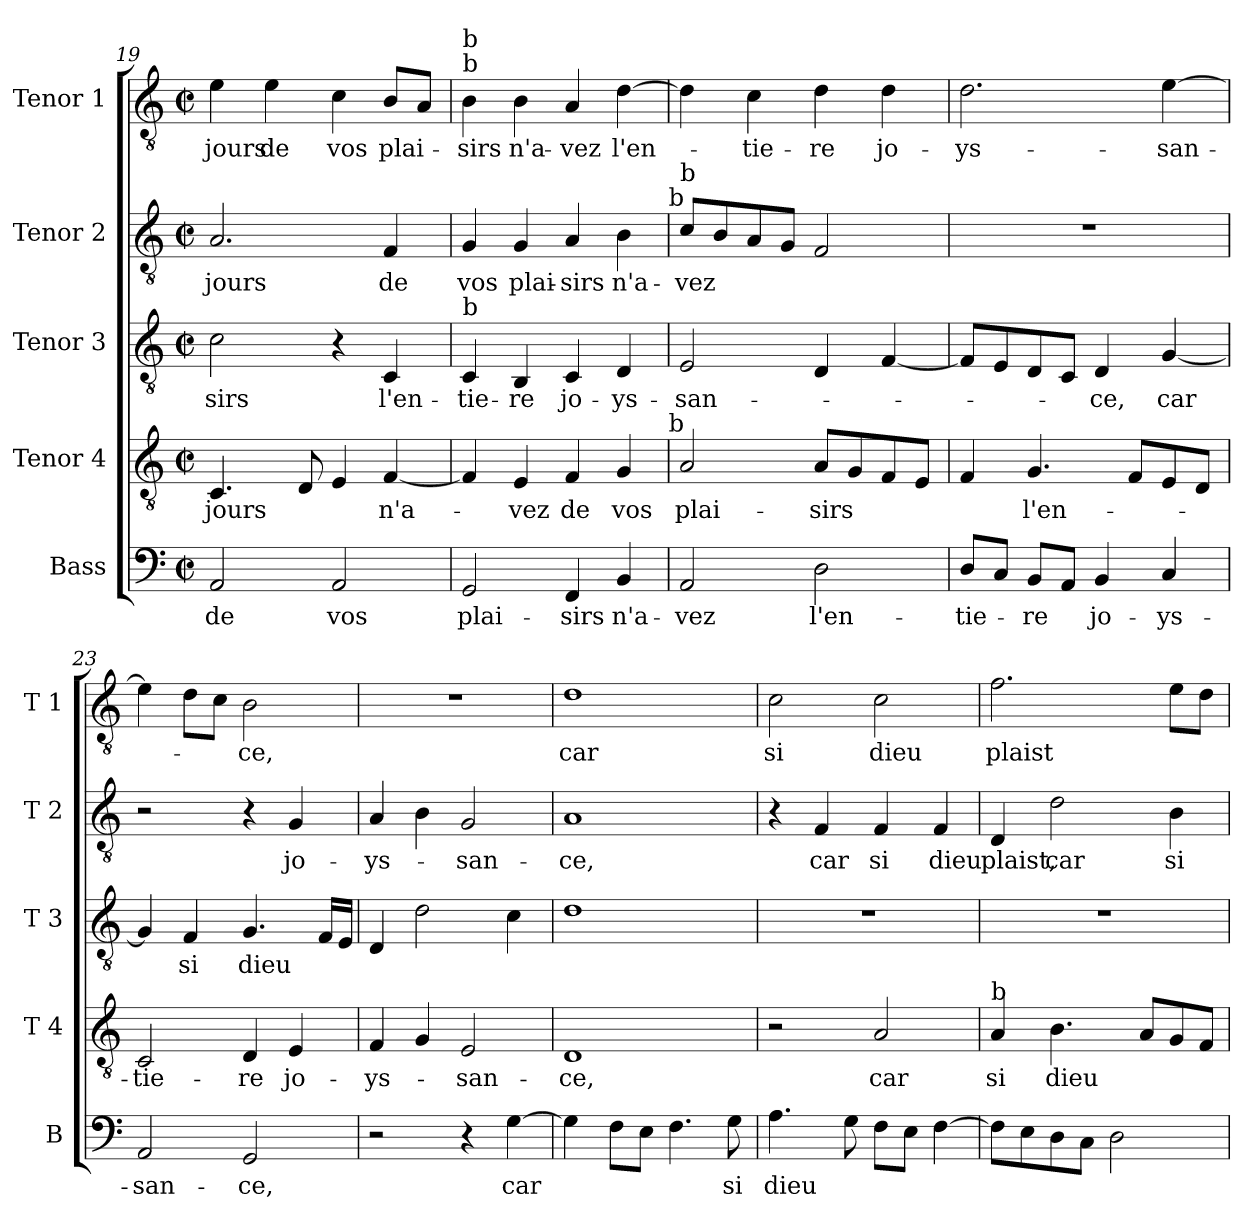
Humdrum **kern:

**kern	**text	**kern	**text	**kern	**text	**kern	**text	**kern	**text
*part5	*part5	*part4	*part4	*part3	*part3	*part2	*part2	*part1	*part1
*staff5	*staff5	*staff4	*staff4	*staff3	*staff3	*staff2	*staff2	*staff1	*staff1
*I"Bass	*	*I"Tenor 4	*	*I"Tenor 3	*	*I"Tenor 2	*	*I"Tenor 1	*
*I'B	*	*I'T 4	*	*I'T 3	*	*I'T 2	*	*I'T 1	*
!!LO:LB:g=z
*clefF4	*	*clefGv2	*	*clefGv2	*	*clefGv2	*	*clefGv2	*
*k[]	*	*k[]	*	*k[]	*	*k[]	*	*k[]	*
*C:	*	*C:	*	*C:	*	*C:	*	*C:	*
*M2/2	*	*M2/2	*	*M2/2	*	*M2/2	*	*M2/2	*
*met(c|)	*	*met(c|)	*	*met(c|)	*	*met(c|)	*	*met(c|)	*
=19	=19	=19	=19	=19	=19	=19	=19	=19	=19
2AA/	de	4.C/	-jours	2c\	-sirs	2.A/	-jours	4e\	-jours
.	.	.	.	.	.	.	.	4e\	de
.	.	8D/	.	.	.	.	.	.	.
2AA/	vos	4E/	.	4r	.	.	.	4c\	vos
.	.	[4F/	n'a-	4C/	l'en-	4F/	de	8B/L	plai-
.	.	.	.	.	.	.	.	8A/J	.
=20	=20	=20	=20	=20	=20	=20	=20	=20	=20
!	!	!	!	!	!	!	!	!LO:TX:a:t=b	!
!	!	!	!	!	!	!	!	!LO:TX:a:t=b	!
!	!	!	!	!LO:TX:a:t=b	!	!	!	!	!
2GG/	plai-	4F/]	.	4C/	-tie-	4G/	vos	4B\	-sirs
.	.	4E/	-vez	4BB/	-re	4G/	plai-	4B\	n'a-
4FF/	-sirs	4F/	de	4C/	jo-	4A/	-sirs	4A/	-vez
4BB/	n'a-	4G/	vos	4D/	-ys-	4B\	n'a-	[4d\	l'en-
!	!	!	!	!	!	!LO:TX:a:t=b	!	!	!
!	!	!LO:TX:a:t=b	!	!	!	!	!	!	!
=21	=21	=21	=21	=21	=21	=21	=21	=21	=21
!	!	!	!	!	!	!LO:TX:a:t=b	!	!	!
2AA/	-vez	2A/	plai-	2E/	-san-	8c/L	-vez	4d\]	.
.	.	.	.	.	.	8B/	.	.	.
.	.	.	.	.	.	8A/	.	4c\	-tie-
.	.	.	.	.	.	8G/J	.	.	.
2D\	l'en-	8A/L	-sirs	4D/	.	2F/	.	4d\	-re
.	.	8G/	.	.	.	.	.	.	.
.	.	8F/	.	[4F/	.	.	.	4d\	jo-
.	.	8E/J	.	.	.	.	.	.	.
=22	=22	=22	=22	=22	=22	=22	=22	=22	=22
8D/L	-tie-	4F/	.	8F/L]	.	1r	.	2.d\	-ys-
8C/J	.	.	.	8E/	.	.	.	.	.
8BB/L	-re	4.G/	l'en-	8D/	.	.	.	.	.
8AA/J	.	.	.	8C/J	.	.	.	.	.
4BB/	jo-	.	.	4D/	-ce,	.	.	.	.
.	.	8F/L	.	.	.	.	.	.	.
4C/	-ys-	8E/	.	[4G/	car	.	.	[4e\	-san-
.	.	8D/J	.	.	.	.	.	.	.
=23	=23	=23	=23	=23	=23	=23	=23	=23	=23
2AA/	-san-	2C/	-tie-	4G/]	.	2r	.	4e\]	.
.	.	.	.	4F/	si	.	.	8d\L	.
.	.	.	.	.	.	.	.	8c\J	.
2GG/	-ce,	4D/	-re	4.G/	dieu	4r	.	2B\	-ce,
.	.	4E/	jo-	.	.	4G/	jo-	.	.
.	.	.	.	16F/LL	.	.	.	.	.
.	.	.	.	16E/JJ	.	.	.	.	.
=24	=24	=24	=24	=24	=24	=24	=24	=24	=24
2r	.	4F/	-ys-	4D/	.	4A/	-ys-	1r	.
.	.	4G/	.	2d\	.	4B\	.	.	.
4r	.	2E/	-san-	.	.	2G/	-san-	.	.
[4G\	car	.	.	4c\	.	.	.	.	.
!!LO:LB:g=z
=25	=25	=25	=25	=25	=25	=25	=25	=25	=25
4G\]	.	1D	-ce,	1d	.	1A	-ce,	1d	car
8F\L	.	.	.	.	.	.	.	.	.
8E\J	.	.	.	.	.	.	.	.	.
4.F\	.	.	.	.	.	.	.	.	.
8G\	si	.	.	.	.	.	.	.	.
=26	=26	=26	=26	=26	=26	=26	=26	=26	=26
4.A\	dieu	2r	.	1r	.	4r	.	2c\	si
.	.	.	.	.	.	4F/	car	.	.
8G\	.	.	.	.	.	.	.	.	.
8F\L	.	2A/	car	.	.	4F/	si	2c\	dieu
8E\J	.	.	.	.	.	.	.	.	.
[4F\	.	.	.	.	.	4F/	dieu	.	.
=27	=27	=27	=27	=27	=27	=27	=27	=27	=27
!	!	!LO:TX:a:t=b	!	!	!	!	!	!	!
8F\L]	.	4A/	si	1r	.	4D/	plaist,	2.f\	plaist
8E\	.	.	.	.	.	.	.	.	.
8D\	.	4.B\	dieu	.	.	2d\	car	.	.
8C\J	.	.	.	.	.	.	.	.	.
2D\	.	.	.	.	.	.	.	.	.
.	.	8A/L	.	.	.	.	.	.	.
.	.	8G/	.	.	.	4B\	si	8e\L	.
.	.	8F/J	.	.	.	.	.	8d\J	.
=	=	=	=	=	=	=	=	=	=
*-	*-	*-	*-	*-	*-	*-	*-	*-	*-
